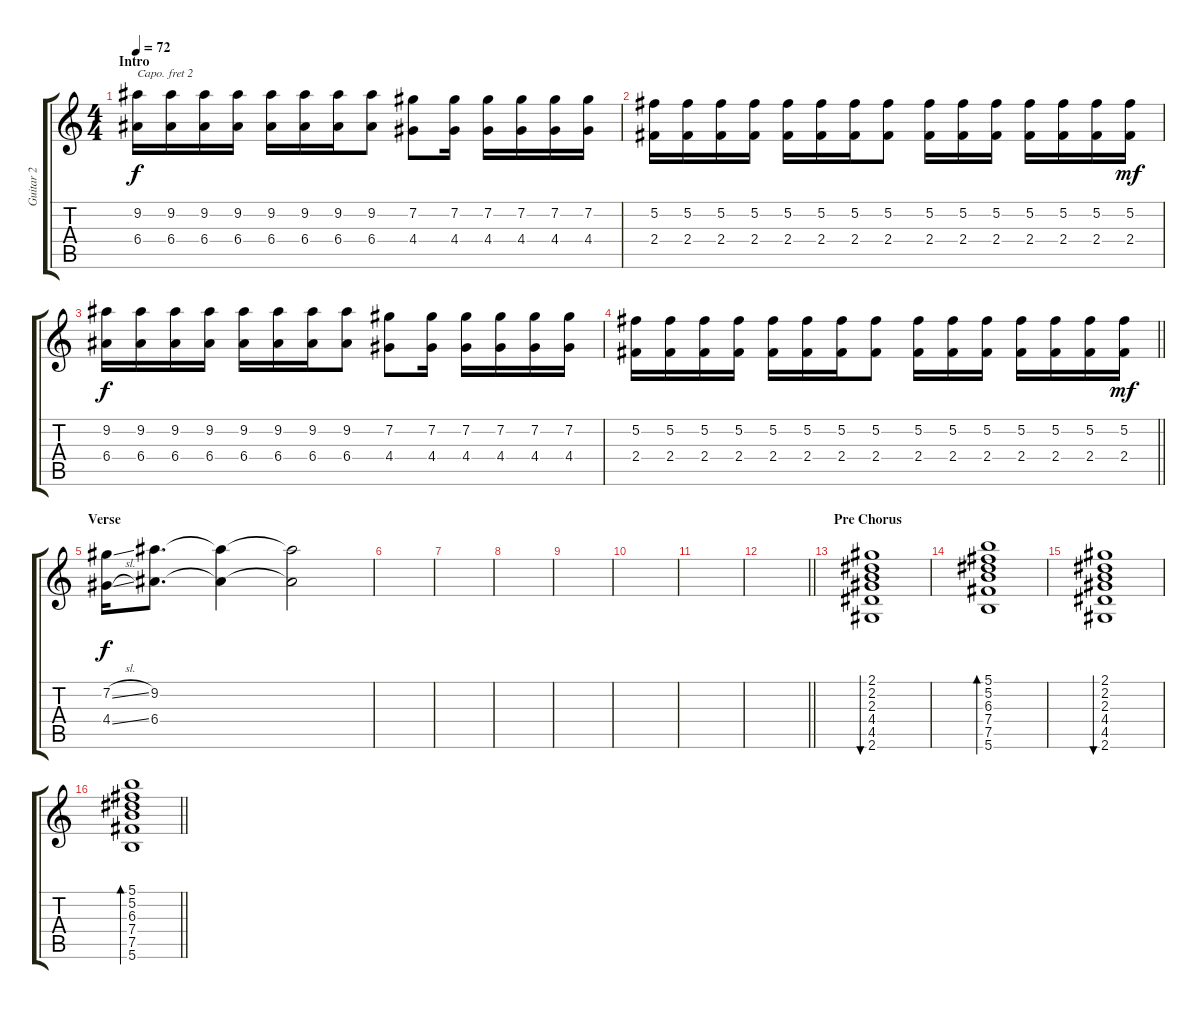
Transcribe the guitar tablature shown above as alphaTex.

\track ("Guitar 2" "Guitar 2") {instrument acousticguitarsteel}
\staff {score tabs}
\capo 2
\tuning (E4 B3 G3 D3 A2 E2) {hide}
\ts (4 4)
\section ("" "Intro")
\tempo 72
\clef g2
\ks c
(9.2 6.4).16{dy f instrument acousticguitarsteel} (9.2 6.4).16 (9.2 6.4).16 (9.2 6.4).16 (9.2 6.4).16 (9.2 6.4).16 (9.2 6.4).16 (9.2 6.4).8 (7.2 4.4).8 (7.2 4.4).16 (7.2 4.4).16 (7.2 4.4).16 (7.2 4.4).16 (7.2 4.4).16 |
(5.2 2.4).16 (5.2 2.4).16 (5.2 2.4).16 (5.2 2.4).16 (5.2 2.4).16 (5.2 2.4).16 (5.2 2.4).16 (5.2 2.4).8 (5.2 2.4).16 (5.2 2.4).16 (5.2 2.4).16 (5.2 2.4).16 (5.2 2.4).16 (5.2 2.4).16 (5.2 2.4).16{dy mf} |
(9.2 6.4).16{dy f} (9.2 6.4).16 (9.2 6.4).16 (9.2 6.4).16 (9.2 6.4).16 (9.2 6.4).16 (9.2 6.4).16 (9.2 6.4).8 (7.2 4.4).8 (7.2 4.4).16 (7.2 4.4).16 (7.2 4.4).16 (7.2 4.4).16 (7.2 4.4).16 |
\barLineRight lightlight
(5.2 2.4).16 (5.2 2.4).16 (5.2 2.4).16 (5.2 2.4).16 (5.2 2.4).16 (5.2 2.4).16 (5.2 2.4).16 (5.2 2.4).8 (5.2 2.4).16 (5.2 2.4).16 (5.2 2.4).16 (5.2 2.4).16 (5.2 2.4).16 (5.2 2.4).16 (5.2 2.4).16{dy mf} |
\section ("" "Verse")
(7.2{sl} 4.4{sl}).16{dy f} (9.2 6.4).8{d} (9.2{t} 6.4{t}).4 (9.2{t} 6.4{t}).2 |
|
|
|
|
|
|
\barLineRight lightlight
|
\section ("" "Pre Chorus")
(2.1 2.2 2.3 4.4 4.5 2.6).1{bu 120 instrument electricguitarclean} |
(5.1 5.2 6.3 7.4 7.5 5.6).1{bd 120} |
(2.1 2.2 2.3 4.4 4.5 2.6).1{bu 120} |
\barLineRight lightlight
(5.1 5.2 6.3 7.4 7.5 5.6).1{bd 120}
